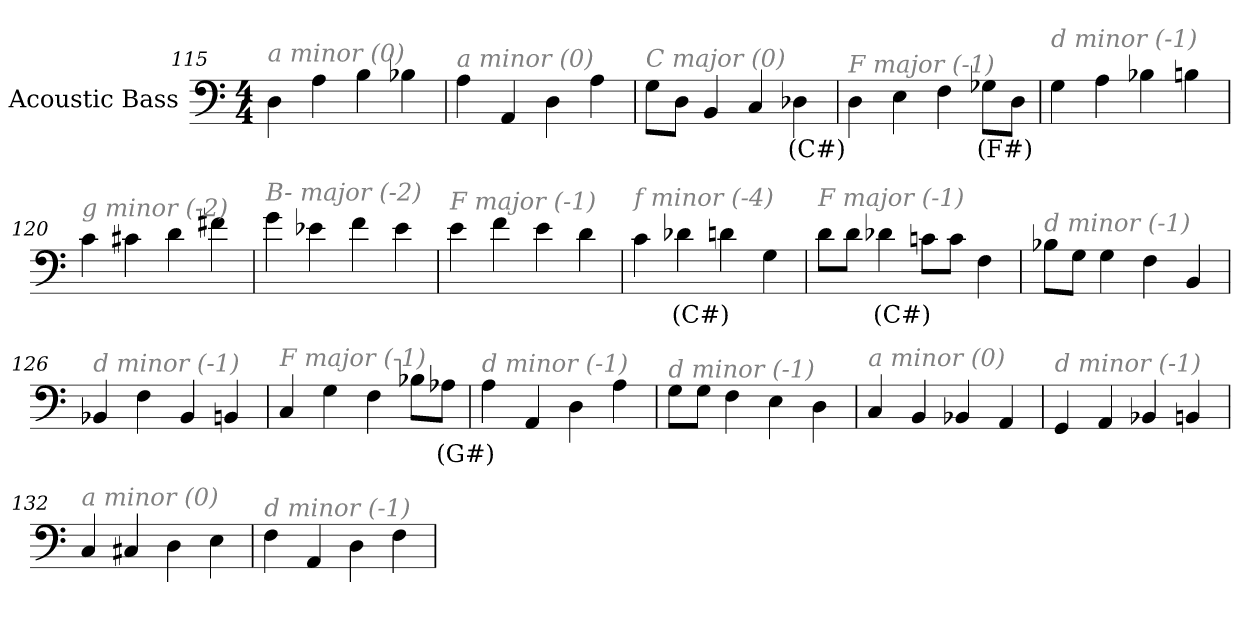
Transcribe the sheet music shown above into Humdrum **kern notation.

**kern	**text
*part1	*part1
*staff1	*staff1
*I"Acoustic Bass	*
*clefF4	*
*ITrd7c12	*
*k[]	*
*C:	*
*M4/4	*
=115	=115
!LO:TX:i:color=#808080:t=a minor (0)	!
4DD	.
4AA	.
4BB	.
4BB-X	.
=116	=116
!LO:TX:i:color=#808080:t=a minor (0)	!
4AA	.
4AAA	.
4DD	.
4AA	.
=117	=117
!LO:TX:i:color=#808080:t=C major (0)	!
8GGL	.
8DDJ	.
4BBB	.
4CC	.
4DD-Xi	(C#)
=118	=118
!LO:TX:i:color=#808080:t=F major (-1)	!
4DD	.
4EE	.
4FF	.
8GG-XiL	(F#)
8DDJ	.
=119	=119
!LO:TX:i:color=#808080:t=d minor (-1)	!
4GG	.
4AA	.
4BB-X	.
4BBn	.
=120	=120
!LO:TX:i:color=#808080:t=g minor (-2)	!
4C	.
4C#X	.
4D	.
4F#X	.
=121	=121
!LO:TX:i:color=#808080:t=B- major (-2)	!
4G	.
4E-X	.
4F	.
4E-	.
=122	=122
!LO:TX:i:color=#808080:t=F major (-1)	!
4E	.
4F	.
4E	.
4D	.
=123	=123
!LO:TX:i:color=#808080:t=f minor (-4)	!
4C	.
4D-Xi	(C#)
4D	.
4GG	.
=124	=124
!LO:TX:i:color=#808080:t=F major (-1)	!
8DL	.
8DJ	.
4D-Xi	(C#)
8CnL	.
8CJ	.
4FF	.
=125	=125
!LO:TX:i:color=#808080:t=d minor (-1)	!
8BB-XL	.
8GGJ	.
4GG	.
4FF	.
4BBB	.
=126	=126
!LO:TX:i:color=#808080:t=d minor (-1)	!
4BBB-X	.
4FF	.
4BBB-	.
4BBBn	.
=127	=127
!LO:TX:i:color=#808080:t=F major (-1)	!
4CC	.
4GG	.
4FF	.
8BB-XL	.
8AA-XiJ	(G#)
=128	=128
!LO:TX:i:color=#808080:t=d minor (-1)	!
4AA	.
4AAA	.
4DD	.
4AA	.
=129	=129
!LO:TX:i:color=#808080:t=d minor (-1)	!
8GGL	.
8GGJ	.
4FF	.
4EE	.
4DD	.
=130	=130
!LO:TX:i:color=#808080:t=a minor (0)	!
4CC	.
4BBB	.
4BBB-X	.
4AAA	.
=131	=131
!LO:TX:i:color=#808080:t=d minor (-1)	!
4GGG	.
4AAA	.
4BBB-X	.
4BBBn	.
=132	=132
!LO:TX:i:color=#808080:t=a minor (0)	!
4CC	.
4CC#X	.
4DD	.
4EE	.
=133	=133
!LO:TX:i:color=#808080:t=d minor (-1)	!
4FF	.
4AAA	.
4DD	.
4FF	.
=	=
*-	*-
